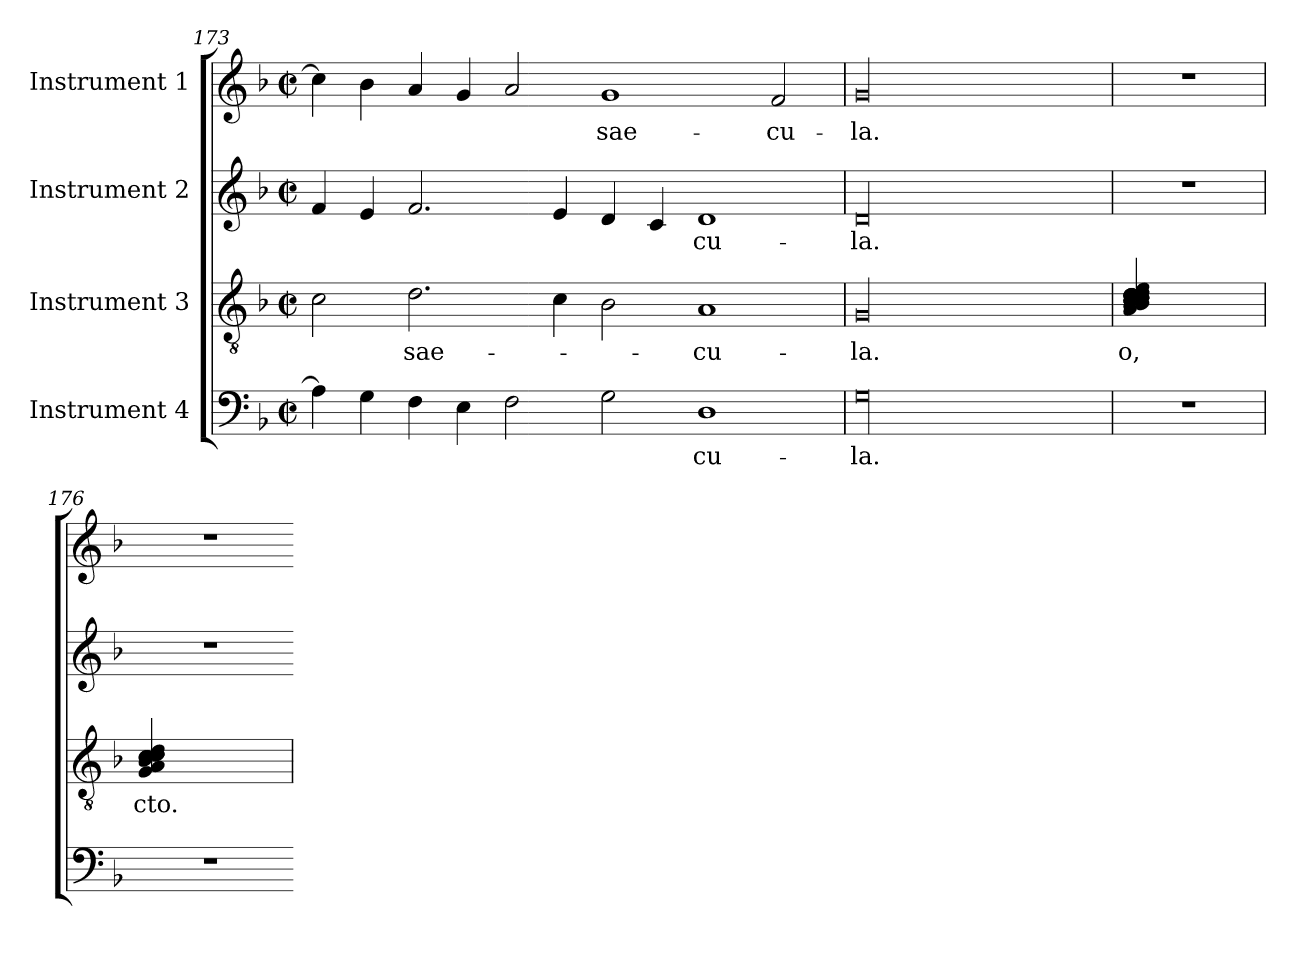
**kern	**text	**kern	**text	**kern	**text	**kern	**text
*part4	*part4	*part3	*part3	*part2	*part2	*part1	*part1
*staff4	*staff4	*staff3	*staff3	*staff2	*staff2	*staff1	*staff1
*I"Instrument 4	*	*I"Instrument 3	*	*I"Instrument 2	*	*I"Instrument 1	*
*clefF4	*	*clefGv2	*	*clefG2	*	*clefG2	*
*k[b-]	*	*k[b-]	*	*k[b-]	*	*k[b-]	*
*F:	*	*F:	*	*F:	*	*F:	*
*M2/2	*	*M2/2	*	*M2/2	*	*M2/2	*
*met(c|)	*	*met(c|)	*	*met(c|)	*	*met(c|)	*
=173	=173	=173	=173	=173	=173	=173	=173
4A\]	.	2c\	.	4f/	.	4cc\]	.
4G\	.	.	.	4e/	.	4b-\	.
!	!	!	!LO:LY:b	!	!	!	!
4F\	.	2.d\	sae-	2.f/	.	4a/	.
4E\	.	.	.	.	.	4g/	.
2F\	.	.	.	.	.	2a/	.
.	.	4c\	.	4e/	.	.	.
!	!	!	!	!	!	!	!LO:LY:b:cj
2G\	.	2B-\	.	4d/	.	1g	sae-
.	.	.	.	4c/	.	.	.
!	!LO:LY:b:cj	!	!LO:LY:b:cj	!	!LO:LY:b:cj	!	!
1D	-cu-	1A	-cu-	1d	-cu-	.	.
!	!	!	!	!	!	!	!LO:LY:b:cj
.	.	.	.	.	.	2f/	-cu-
=174	=174	=174	=174	=174	=174	=174	=174
!	!LO:LY:b:cj	!	!LO:LY:b:cj	!	!LO:LY:b:cj	!	!LO:LY:b:cj
00G\	-la.	00G/	-la.	00d/	-la.	00g/	-la.
!!LO:LB:g=z
=175	=175	=175	=175	=175	=175	=175	=175
!	!	!	!LO:LY:b:cj	!	!	!	!
1r	.	4B-/ 4A/ 4B-/ 4c/ 4c/ 4c/ 4e/ 4d/ 4d/ 4d/ 4d/ 4c/ 4c/ 4d/	-o,	1r	.	1r	.
.	.	2.ryy	.	.	.	.	.
=176	=176	=176	=176	=176	=176	=176	=176
!	!	!	!LO:LY:b:cj	!	!	!	!
1r	.	4c/ 4c/ 4d/ 4c/ 4c/ 4B-/ 4A/ 4G/	-cto.	1r	.	1r	.
.	.	2.ryy	.	.	.	.	.
=	=||	=	=||	=	=||	=||	=||
*-	*-	*-	*-	*-	*-	*-	*-
